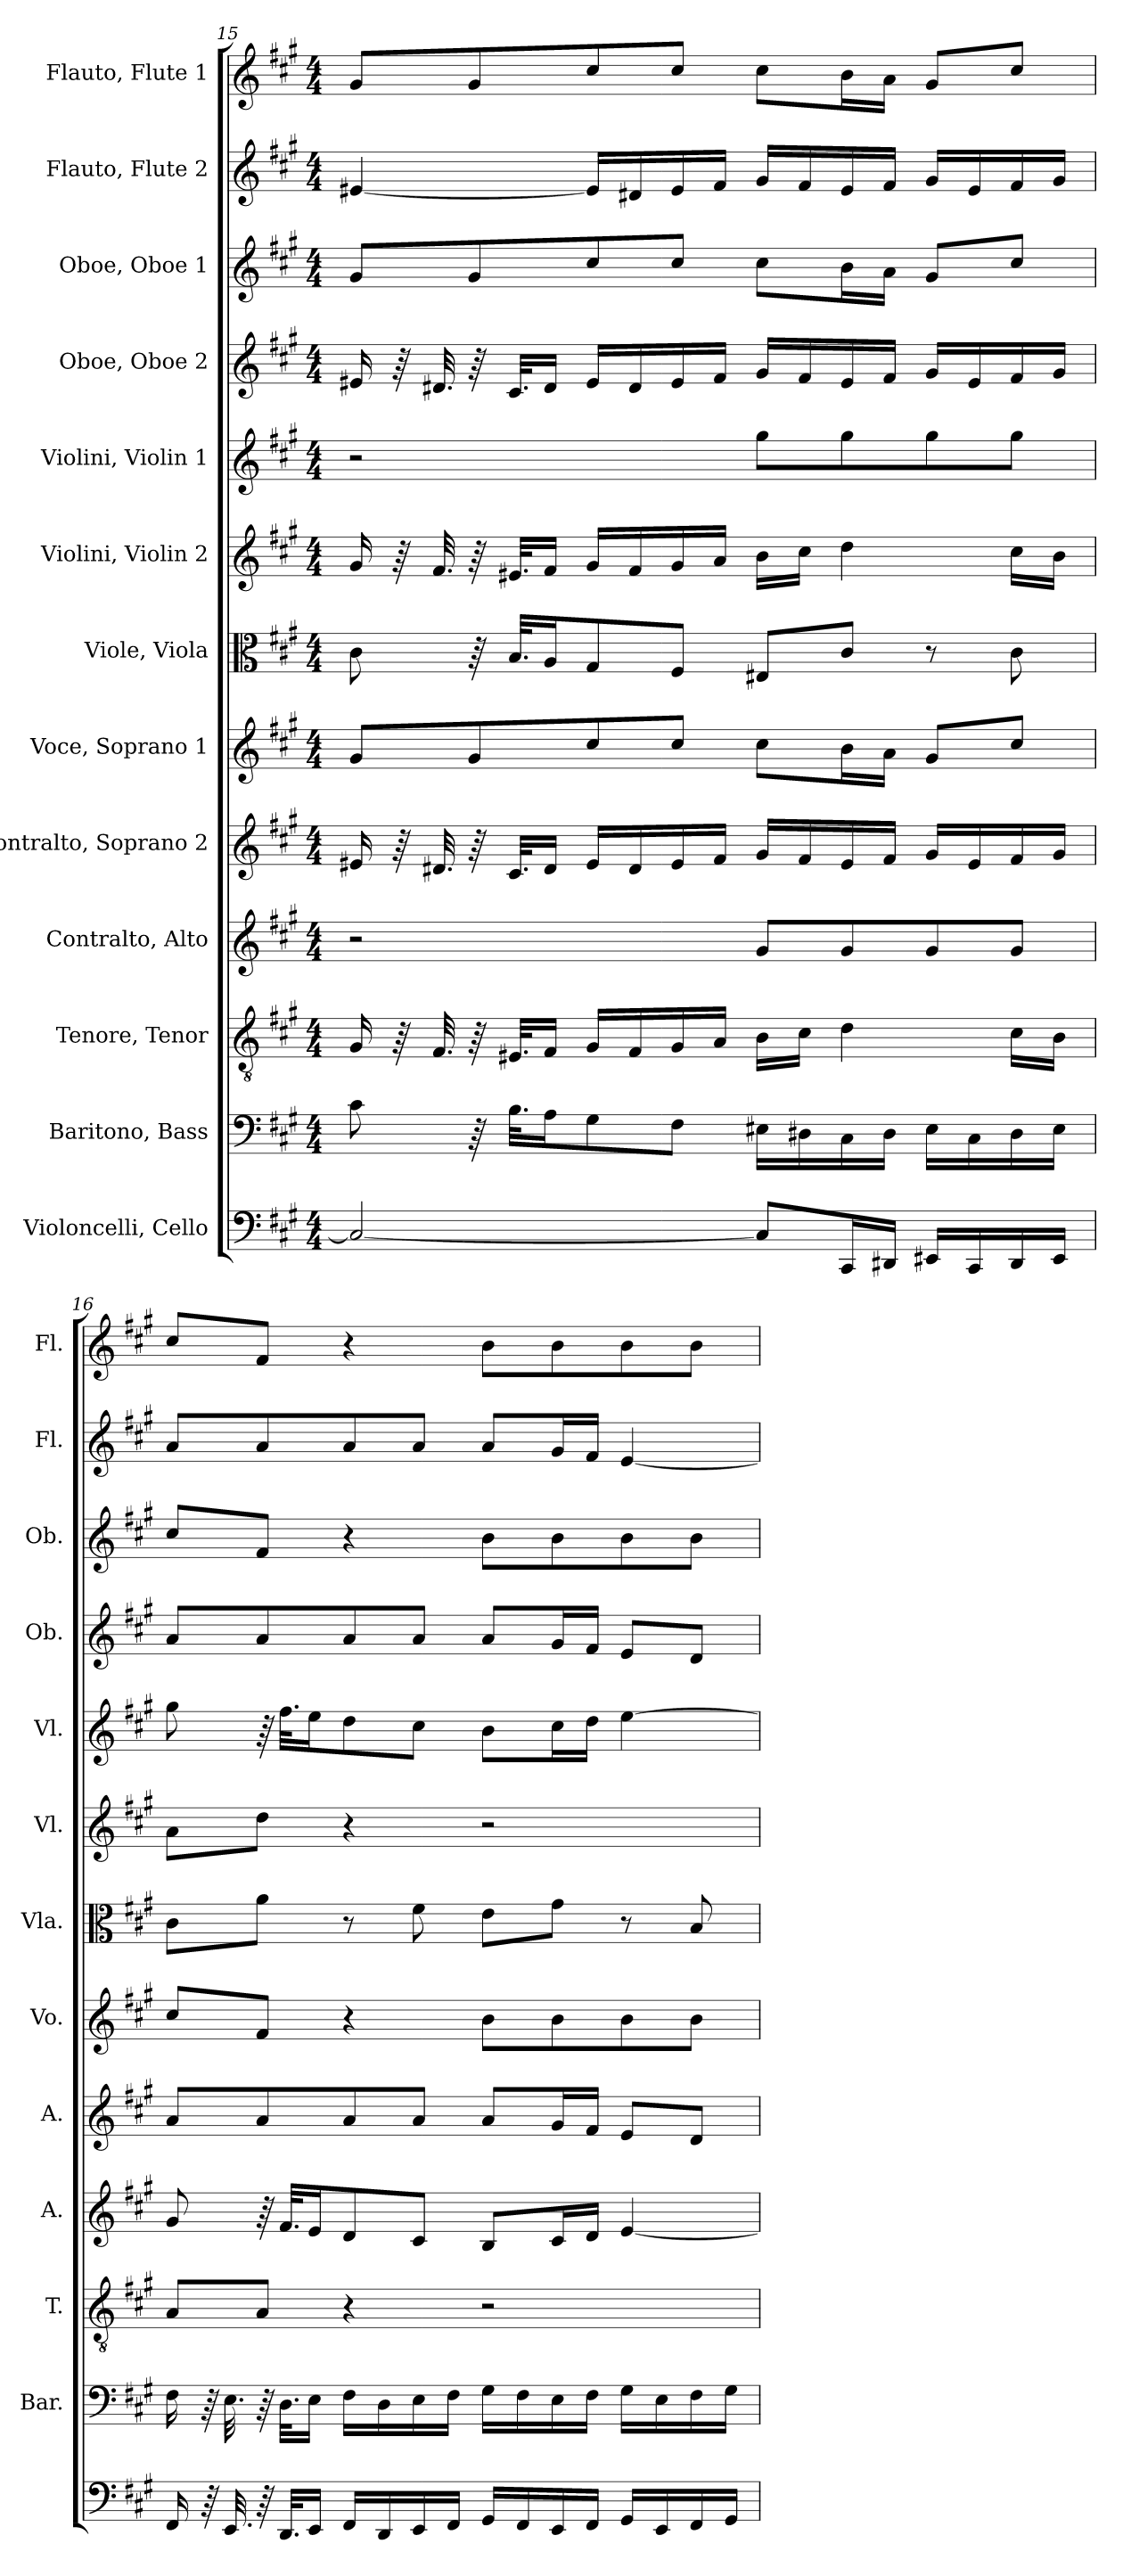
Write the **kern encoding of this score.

**kern	**kern	**kern	**kern	**kern	**kern	**kern	**kern	**kern	**kern	**kern	**kern	**kern
*part13	*part12	*part11	*part10	*part9	*part8	*part7	*part6	*part5	*part4	*part3	*part2	*part1
*staff13	*staff12	*staff11	*staff10	*staff9	*staff8	*staff7	*staff6	*staff5	*staff4	*staff3	*staff2	*staff1
*I"Violoncelli, Cello	*I"Baritono, Bass	*I"Tenore, Tenor	*I"Contralto, Alto	*I"Contralto, Soprano 2	*I"Voce, Soprano 1	*I"Viole, Viola	*I"Violini, Violin 2	*I"Violini, Violin 1	*I"Oboe, Oboe 2	*I"Oboe, Oboe 1	*I"Flauto, Flute 2	*I"Flauto, Flute 1
*	*I'Bar.	*I'T.	*I'A.	*I'A.	*I'Vo.	*I'Vla.	*I'Vl.	*I'Vl.	*I'Ob.	*I'Ob.	*I'Fl.	*I'Fl.
!!LO:PB:g=z
*clefF4	*clefF4	*clefGv2	*clefG2	*clefG2	*clefG2	*clefC3	*clefG2	*clefG2	*clefG2	*clefG2	*clefG2	*clefG2
*k[f#c#g#]	*k[f#c#g#]	*k[f#c#g#]	*k[f#c#g#]	*k[f#c#g#]	*k[f#c#g#]	*k[f#c#g#]	*k[f#c#g#]	*k[f#c#g#]	*k[f#c#g#]	*k[f#c#g#]	*k[f#c#g#]	*k[f#c#g#]
*M4/4	*M4/4	*M4/4	*M4/4	*M4/4	*M4/4	*M4/4	*M4/4	*M4/4	*M4/4	*M4/4	*M4/4	*M4/4
=15	=15	=15	=15	=15	=15	=15	=15	=15	=15	=15	=15	=15
2C#/_	8c#\	16G#/	2r	16e#X/	8g#/L	8c#\	16g#/	2r	16e#X/	8g#/L	[4e#X/	8g#/L
.	.	64r	.	64r	.	.	64r	.	64r	.	.	.
.	.	32.F#/	.	32.d#X/	.	.	32.f#/	.	32.d#X/	.	.	.
.	64r	64r	.	64r	8g#/	64r	64r	.	64r	8g#/	.	8g#/
.	32.B\KLL	32.E#X/KLL	.	32.c#/KLL	.	32.B/KLL	32.e#X/KLL	.	32.c#/KLL	.	.	.
.	16A\J	16F#/JJ	.	16d#/JJ	.	16A/J	16f#/JJ	.	16d#/JJ	.	.	.
.	8G#\	16G#/LL	.	16e#/LL	8cc#/	8G#/	16g#/LL	.	16e#/LL	8cc#/	16e#/LL]	8cc#/
.	.	16F#/	.	16d#/	.	.	16f#/	.	16d#/	.	16d#X/	.
.	8F#\J	16G#/	.	16e#/	8cc#/J	8F#/J	16g#/	.	16e#/	8cc#/J	16e#/	8cc#/J
.	.	16A/JJ	.	16f#/JJ	.	.	16a/JJ	.	16f#/JJ	.	16f#/JJ	.
8C#/L]	16E#X\LL	16B\LL	8g#/L	16g#/LL	8cc#\L	8E#X/L	16b\LL	8gg#\L	16g#/LL	8cc#\L	16g#/LL	8cc#\L
.	16D#X\	16c#\JJ	.	16f#/	.	.	16cc#\JJ	.	16f#/	.	16f#/	.
16CC#/L	16C#\	4d\	8g#/	16e#/	16b\L	8c#/J	4dd\	8gg#\	16e#/	16b\L	16e#/	16b\L
16DD#X/JJ	16D#\JJ	.	.	16f#/JJ	16a\JJ	.	.	.	16f#/JJ	16a\JJ	16f#/JJ	16a\JJ
16EE#X/LL	16E#\LL	.	8g#/	16g#/LL	8g#/L	8r	.	8gg#\	16g#/LL	8g#/L	16g#/LL	8g#/L
16CC#/	16C#\	.	.	16e#/	.	.	.	.	16e#/	.	16e#/	.
16DD#/	16D#\	16c#\LL	8g#/J	16f#/	8cc#/J	8c#\	16cc#\LL	8gg#\J	16f#/	8cc#/J	16f#/	8cc#/J
16EE#/JJ	16E#\JJ	16B\JJ	.	16g#/JJ	.	.	16b\JJ	.	16g#/JJ	.	16g#/JJ	.
!!LO:PB:g=z
=16	=16	=16	=16	=16	=16	=16	=16	=16	=16	=16	=16	=16
16FF#/	16F#\	8A/L	8g#/	8a/L	8cc#/L	8c#\L	8a\L	8gg#\	8a/L	8cc#/L	8a/L	8cc#/L
64r	64r	.	.	.	.	.	.	.	.	.	.	.
32.EE/	32.E\	.	.	.	.	.	.	.	.	.	.	.
64r	64r	8A/J	64r	8a/	8f#/J	8a\J	8dd\J	64r	8a/	8f#/J	8a/	8f#/J
32.DD/KLL	32.D\KLL	.	32.f#/KLL	.	.	.	.	32.ff#\KLL	.	.	.	.
16EE/JJ	16E\JJ	.	16e/J	.	.	.	.	16ee\J	.	.	.	.
16FF#/LL	16F#\LL	4r	8d/	8a/	4r	8r	4r	8dd\	8a/	4r	8a/	4r
16DD/	16D\	.	.	.	.	.	.	.	.	.	.	.
16EE/	16E\	.	8c#/J	8a/J	.	8f#\	.	8cc#\J	8a/J	.	8a/J	.
16FF#/JJ	16F#\JJ	.	.	.	.	.	.	.	.	.	.	.
16GG#/LL	16G#\LL	2r	8B/L	8a/L	8b\L	8e\L	2r	8b\L	8a/L	8b\L	8a/L	8b\L
16FF#/	16F#\	.	.	.	.	.	.	.	.	.	.	.
16EE/	16E\	.	16c#/L	16g#/L	8b\	8g#\J	.	16cc#\L	16g#/L	8b\	16g#/L	8b\
16FF#/JJ	16F#\JJ	.	16d/JJ	16f#/JJ	.	.	.	16dd\JJ	16f#/JJ	.	16f#/JJ	.
16GG#/LL	16G#\LL	.	[4e/	8e/L	8b\	8r	.	[4ee\	8e/L	8b\	[4e/	8b\
16EE/	16E\	.	.	.	.	.	.	.	.	.	.	.
16FF#/	16F#\	.	.	8d/J	8b\J	8B/	.	.	8d/J	8b\J	.	8b\J
16GG#/JJ	16G#\JJ	.	.	.	.	.	.	.	.	.	.	.
=	=	=	=	=	=	=	=	=	=	=	=	=
*-	*-	*-	*-	*-	*-	*-	*-	*-	*-	*-	*-	*-
